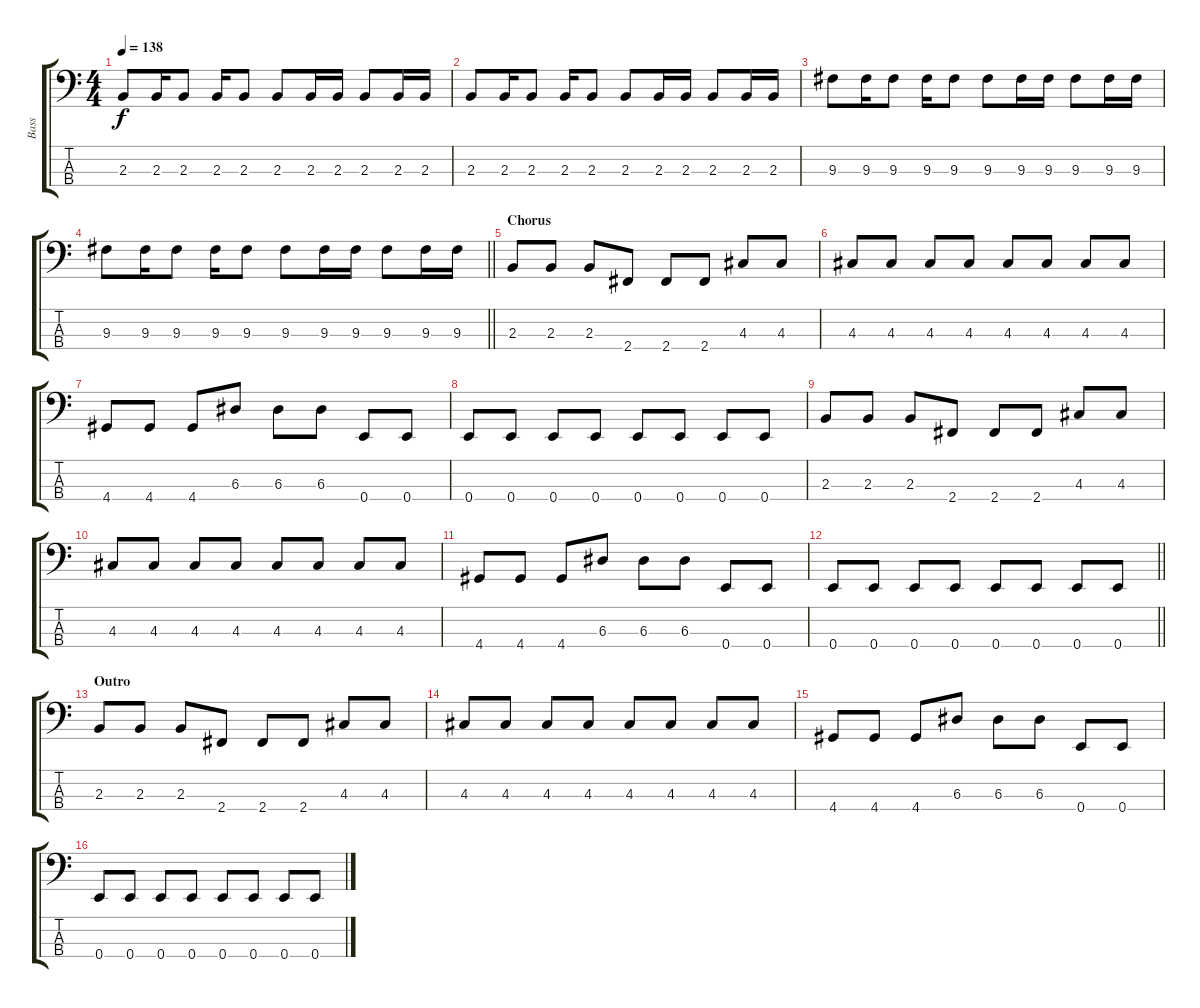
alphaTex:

\track ("Bass" "Bass") {instrument electricbasspick}
\staff {score tabs}
\tuning (G2 D2 A1 E1) {hide}
\ts (4 4)
\tempo 138
\clef f4
\ks c
2.3.8{dy f} 2.3.16 2.3.8 2.3.16 2.3.8 2.3.8 2.3.16 2.3.16 2.3.8 2.3.16 2.3.16 |
2.3.8 2.3.16 2.3.8 2.3.16 2.3.8 2.3.8 2.3.16 2.3.16 2.3.8 2.3.16 2.3.16 |
9.3.8 9.3.16 9.3.8 9.3.16 9.3.8 9.3.8 9.3.16 9.3.16 9.3.8 9.3.16 9.3.16 |
\barLineRight lightlight
9.3.8 9.3.16 9.3.8 9.3.16 9.3.8 9.3.8 9.3.16 9.3.16 9.3.8 9.3.16 9.3.16 |
\section ("" "Chorus")
2.3.8 2.3.8 2.3.8 2.4.8 2.4.8 2.4.8 4.3.8 4.3.8 |
4.3.8 4.3.8 4.3.8 4.3.8 4.3.8 4.3.8 4.3.8 4.3.8 |
4.4.8 4.4.8 4.4.8 6.3.8 6.3.8 6.3.8 0.4.8 0.4.8 |
0.4.8 0.4.8 0.4.8 0.4.8 0.4.8 0.4.8 0.4.8 0.4.8 |
2.3.8 2.3.8 2.3.8 2.4.8 2.4.8 2.4.8 4.3.8 4.3.8 |
4.3.8 4.3.8 4.3.8 4.3.8 4.3.8 4.3.8 4.3.8 4.3.8 |
4.4.8 4.4.8 4.4.8 6.3.8 6.3.8 6.3.8 0.4.8 0.4.8 |
\barLineRight lightlight
0.4.8 0.4.8 0.4.8 0.4.8 0.4.8 0.4.8 0.4.8 0.4.8 |
\section ("" "Outro")
2.3.8 2.3.8 2.3.8 2.4.8 2.4.8 2.4.8 4.3.8 4.3.8 |
4.3.8 4.3.8 4.3.8 4.3.8 4.3.8 4.3.8 4.3.8 4.3.8 |
4.4.8 4.4.8 4.4.8 6.3.8 6.3.8 6.3.8 0.4.8 0.4.8 |
0.4.8 0.4.8 0.4.8 0.4.8 0.4.8 0.4.8 0.4.8 0.4.8
